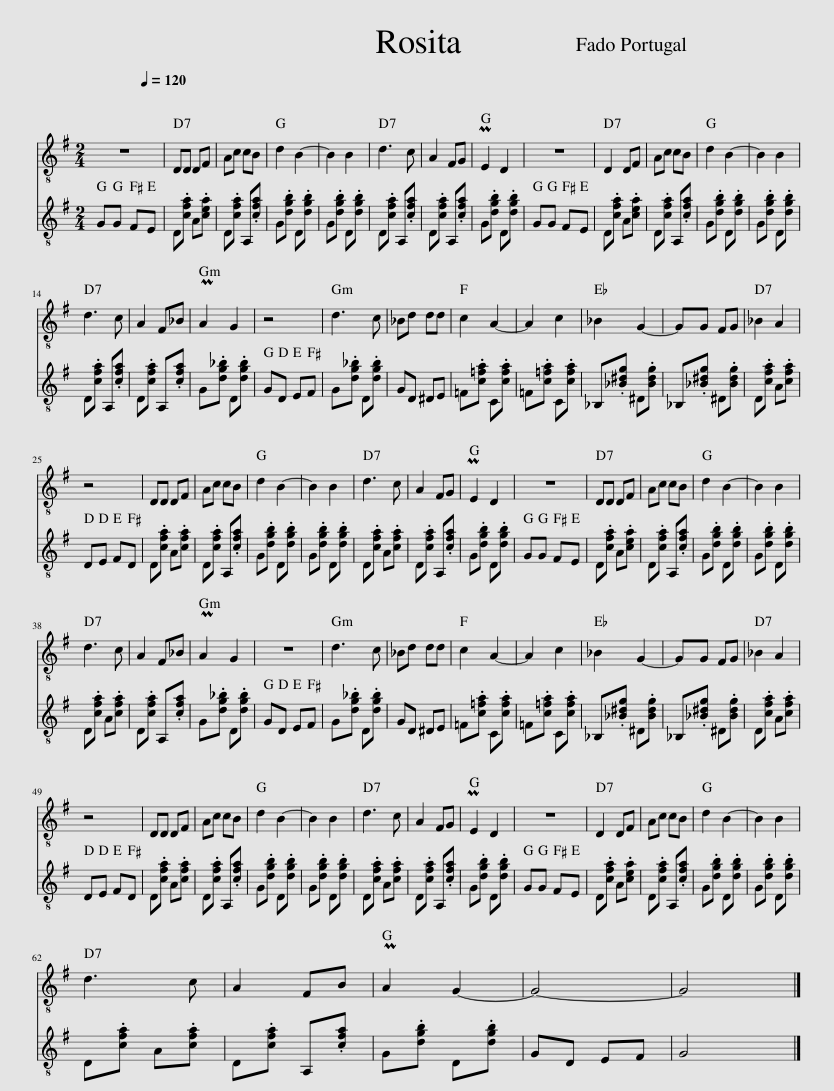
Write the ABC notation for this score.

X:1
%%score 1 2
L:1/8
M:2/4
I:linebreak $
K:G
V:1 treble-8
V:2 treble-8
V:1
 z4 |[Q:1/4=120] DD DF | Ac cB | d2 B2- | B2 B2 | %5
 d3 c | A2 FG | PE2 D2 | z4 | D2 DF | %10
 Ac cB | d2 B2- | B2 B2 |$ d3 c | A2 F_B | %15
 PA2 G2 | z4 | d3 c | _Bd dd | c2 A2- | %20
 A2 c2 | _B2 G2- | GG FG | _B2 A2 |$ z4 | %25
 DD DF | Ac cB | d2 B2- | B2 B2 | d3 c | %30
 A2 FG | PE2 D2 | z4 | DD DF | Ac cB | %35
 d2 B2- | B2 B2 |$ d3 c | A2 F_B | PA2 G2 | %40
 z4 | d3 c | _Bd dd | c2 A2- | A2 c2 | %45
 _B2 G2- | GG FG | _B2 A2 |$ z4 | DD DF | %50
 Ac cB | d2 B2- | B2 B2 | d3 c | A2 FG | %55
 PE2 D2 | z4 | D2 DF | Ac cB | d2 B2- | %60
 B2 B2 |$ d3 c | A2 FB | PA2 G2- | G4- | %65
 G4 |] %66
V:2
 GG FE | D.[cfa] A.[cea] | D.[cfa] A,.[cfa] | G.[dgb] D.[dgb] | G.[dgb] D.[dgb] | %5
 D.[cfa] A,.[cfa] | D.[cfa] A,.[cfa] | G.[dgb] D.[dgb] | GG FE | D.[cfa] A.[cea] | %10
 D.[cfa] A,.[cfa] | G.[dgb] D.[dgb] | G.[dgb] D.[dgb] |$ D.[cfa] A,.[cfa] | D.[cfa] A,.[cfa] | %15
 G.[dg_b] D.[dgb] | GD EF | G.[dg_b] D.[dgb] | GD ^DE | =F.[c=fa] C.[cfa] | %20
 =F.[c=fa] C.[cfa] | _B,.[_B^dg] ^D.[Bdg] | _B,.[_B^dg] ^D.[Bdg] | D.[cfa] A.[cfa] |$ DE FD | %25
 D.[cfa] A.[cfa] | D.[cfa] A,.[cfa] | G.[dgb] D.[dgb] | G.[dgb] D.[dgb] | D.[cfa] A.[cfa] | %30
 D.[cfa] A,.[cfa] | G.[dgb] D.[dgb] | GG FE | D.[cfa] A.[cea] | D.[cfa] A,.[cfa] | %35
 G.[dgb] D.[dgb] | G.[dgb] D.[dgb] |$ D.[cfa] A.[cfa] | D.[cfa] A,.[cfa] | G.[dg_b] D.[dgb] | %40
 GD EF | G.[dg_b] D.[dgb] | GD ^DE | =F.[c=fa] C.[cfa] | =F.[c=fa] C.[cfa] | %45
 _B,.[_B^dg] ^D.[Bdg] | _B,.[_B^dg] ^D.[Bdg] | D.[cfa] A.[cfa] |$ DE FD | D.[cfa] A.[cfa] | %50
 D.[cfa] A,.[cfa] | G.[dgb] D.[dgb] | G.[dgb] D.[dgb] | D.[cfa] A.[cfa] | D.[cfa] A,.[cfa] | %55
 G.[dgb] D.[dgb] | GG FE | D.[cfa] A.[cea] | D.[cfa] A,.[cfa] | G.[dgb] D.[dgb] | %60
 G.[dgb] D.[dgb] |$ D.[cfa] A.[cfa] | D.[cfa] A,.[cfa] | G.[dgb] D.[dgb] | GD EF | %65
 G4 |] %66
